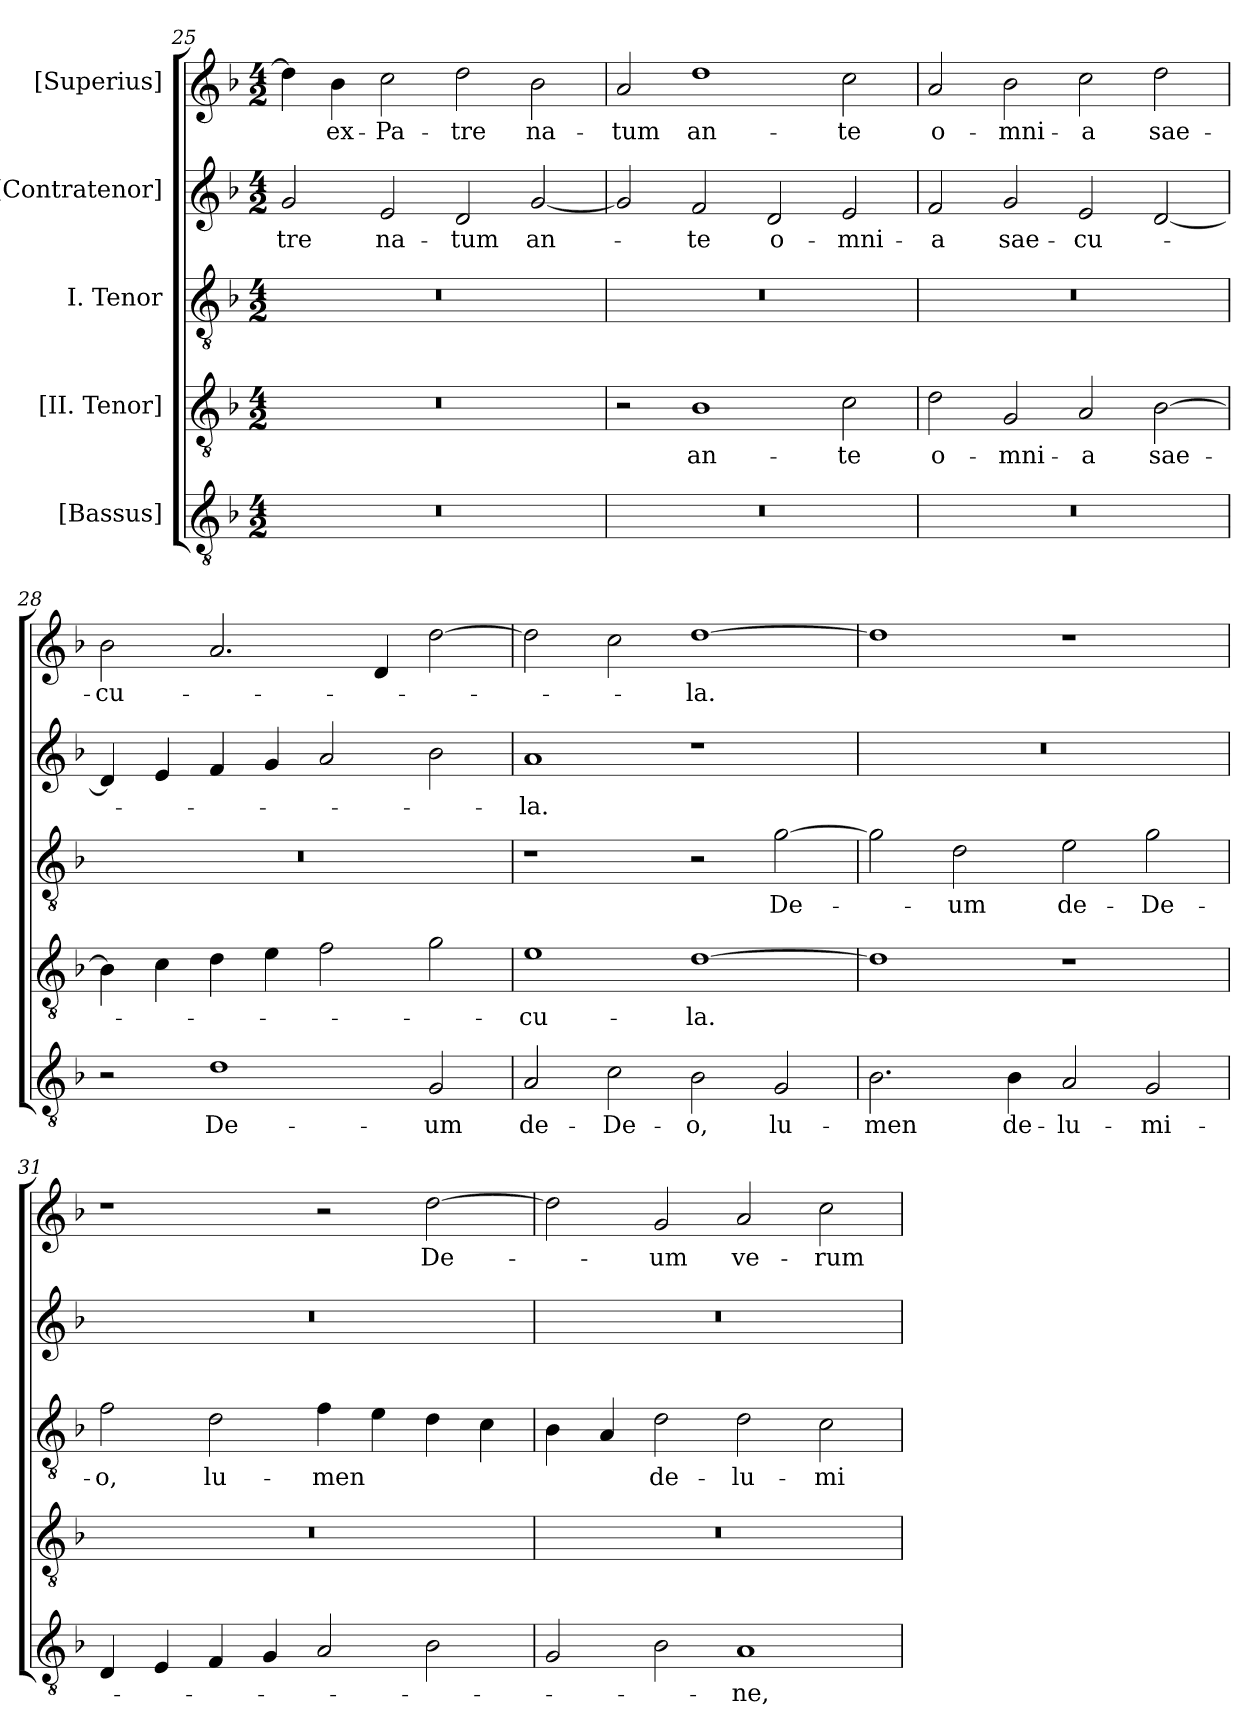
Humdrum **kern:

**kern	**text	**kern	**text	**kern	**text	**kern	**text	**kern	**text
*part5	*part5	*part4	*part4	*part3	*part3	*part2	*part2	*part1	*part1
*staff5	*staff5	*staff4	*staff4	*staff3	*staff3	*staff2	*staff2	*staff1	*staff1
*I"[Bassus]	*	*I"[II. Tenor]	*	*I"I. Tenor	*	*I"[Contratenor]	*	*I"[Superius]	*
*clefGv2	*	*clefGv2	*	*clefGv2	*	*clefG2	*	*clefG2	*
*k[b-]	*	*k[b-]	*	*k[b-]	*	*k[b-]	*	*k[b-]	*
*M4/2	*	*M4/2	*	*M4/2	*	*M4/2	*	*M4/2	*
=25	=25	=25	=25	=25	=25	=25	=25	=25	=25
0r	.	0r	.	0r	.	2g/	-tre	4dd\]	.
.	.	.	.	.	.	.	.	4b-\	ex-
.	.	.	.	.	.	2e/	na-	2cc\	Pa-
.	.	.	.	.	.	2d/	-tum	2dd\	-tre
.	.	.	.	.	.	[2g/	an-	2b-\	na-
=26	=26	=26	=26	=26	=26	=26	=26	=26	=26
0r	.	2r	.	0r	.	2g/]	.	2a/	-tum
.	.	1B-\	an-	.	.	2f/	-te	1dd\	an-
.	.	.	.	.	.	2d/	o-	.	.
.	.	2c\	-te	.	.	2e/	-mni-	2cc\	-te
=27	=27	=27	=27	=27	=27	=27	=27	=27	=27
0r	.	2d\	o-	0r	.	2f/	-a	2a/	o-
.	.	2G/	-mni-	.	.	2g/	sae-	2b-\	-mni-
.	.	2A/	-a	.	.	2e/	-cu-	2cc\	-a
.	.	[2B-\	sae-	.	.	[2d/	.	2dd\	sae-
=28	=28	=28	=28	=28	=28	=28	=28	=28	=28
2r	.	4B-\]	.	0r	.	4d/]	.	2b-\	-cu-
.	.	4c\	.	.	.	4e/	.	.	.
1d\	De-	4d\	.	.	.	4f/	.	2.a/	.
.	.	4e\	.	.	.	4g/	.	.	.
.	.	2f\	.	.	.	2a/	.	.	.
.	.	.	.	.	.	.	.	4d/	.
2G/	-um	2g\	.	.	.	2b-\	.	[2dd\	.
=29	=29	=29	=29	=29	=29	=29	=29	=29	=29
2A/	de-	1e\	-cu-	1r	.	1a/	-la.	2dd\]	.
2c\	De-	.	.	.	.	.	.	2cc\	.
2B-\	-o,	[1d\	-la.	2r	.	1r	.	[1dd\	-la.
2G/	lu-	.	.	[2g\	De-	.	.	.	.
=30	=30	=30	=30	=30	=30	=30	=30	=30	=30
2.B-\	-men	1d\]	.	2g\]	.	0r	.	1dd\]	.
.	.	.	.	2d\	-um	.	.	.	.
4B-\	de-	.	.	.	.	.	.	.	.
2A/	lu-	1r	.	2e\	de-	.	.	1r	.
2G/	-mi-	.	.	2g\	De-	.	.	.	.
=31	=31	=31	=31	=31	=31	=31	=31	=31	=31
4D/	.	0r	.	2f\	-o,	0r	.	1r	.
4E/	.	.	.	.	.	.	.	.	.
4F/	.	.	.	2d\	lu-	.	.	.	.
4G/	.	.	.	.	.	.	.	.	.
2A/	.	.	.	4f\	-men	.	.	2r	.
.	.	.	.	4e\	.	.	.	.	.
2B-\	.	.	.	4d\	.	.	.	[2dd\	De-
.	.	.	.	4c\	.	.	.	.	.
=32	=32	=32	=32	=32	=32	=32	=32	=32	=32
2G/	.	0r	.	4B-\	.	0r	.	2dd\]	.
.	.	.	.	4A/	.	.	.	.	.
2B-\	.	.	.	2d\	de-	.	.	2g/	-um
1A/	-ne,	.	.	2d\	lu-	.	.	2a/	ve-
.	.	.	.	2c\	-mi-	.	.	2cc\	-rum
=	=	=	=	=	=	=	=	=	=
*-	*-	*-	*-	*-	*-	*-	*-	*-	*-
